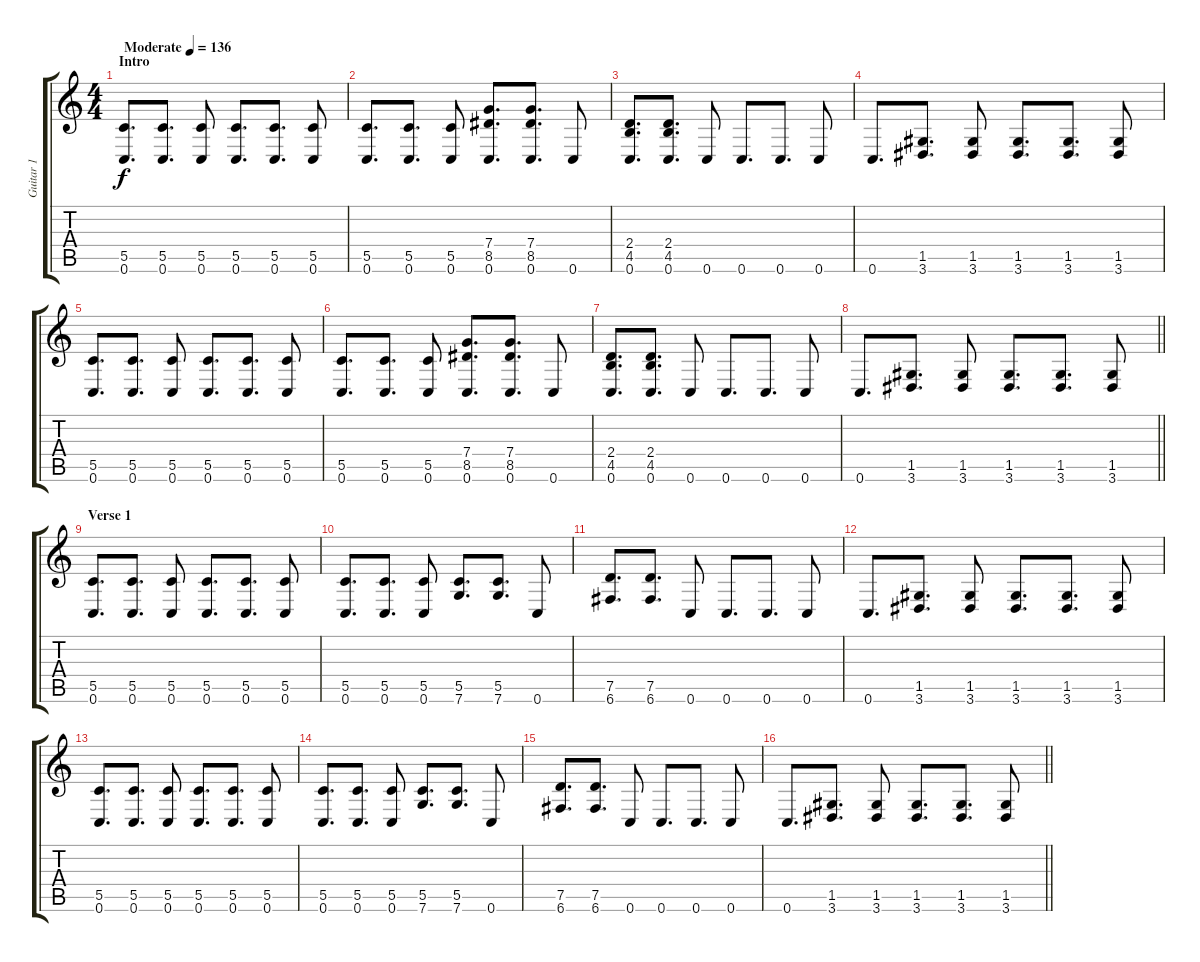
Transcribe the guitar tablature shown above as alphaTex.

\track ("Guitar 1" "Guitar 1") {instrument distortionguitar}
\staff {score tabs}
\tuning (D4 A3 F3 C3 G2 C2) {hide}
\ts (4 4)
\section ("" "Intro")
\tempo (136 "Moderate")
\clef g2
\ks c
(5.5 0.6).8{d dy f instrument distortionguitar} (5.5 0.6).8{d} (5.5 0.6).8 (5.5 0.6).8{d} (5.5 0.6).8{d} (5.5 0.6).8 |
(5.5 0.6).8{d} (5.5 0.6).8{d} (5.5 0.6).8 (7.4 8.5 0.6).8{d} (7.4 8.5 0.6).8{d} 0.6.8 |
(2.4 4.5 0.6).8{d} (2.4 4.5 0.6).8{d} 0.6.8 0.6.8{d} 0.6.8{d} 0.6.8 |
0.6.8{d} (1.5 3.6).8{d} (1.5 3.6).8 (1.5 3.6).8{d} (1.5 3.6).8{d} (1.5 3.6).8 |
(5.5 0.6).8{d} (5.5 0.6).8{d} (5.5 0.6).8 (5.5 0.6).8{d} (5.5 0.6).8{d} (5.5 0.6).8 |
(5.5 0.6).8{d} (5.5 0.6).8{d} (5.5 0.6).8 (7.4 8.5 0.6).8{d} (7.4 8.5 0.6).8{d} 0.6.8 |
(2.4 4.5 0.6).8{d} (2.4 4.5 0.6).8{d} 0.6.8 0.6.8{d} 0.6.8{d} 0.6.8 |
\barLineRight lightlight
0.6.8{d} (1.5 3.6).8{d} (1.5 3.6).8 (1.5 3.6).8{d} (1.5 3.6).8{d} (1.5 3.6).8 |
\section ("" "Verse 1")
(5.5 0.6).8{d} (5.5 0.6).8{d} (5.5 0.6).8 (5.5 0.6).8{d} (5.5 0.6).8{d} (5.5 0.6).8 |
(5.5 0.6).8{d} (5.5 0.6).8{d} (5.5 0.6).8 (5.5 7.6).8{d} (5.5 7.6).8{d} 0.6.8 |
(7.5 6.6).8{d} (7.5 6.6).8{d} 0.6.8 0.6.8{d} 0.6.8{d} 0.6.8 |
0.6.8{d} (1.5 3.6).8{d} (1.5 3.6).8 (1.5 3.6).8{d} (1.5 3.6).8{d} (1.5 3.6).8 |
(5.5 0.6).8{d} (5.5 0.6).8{d} (5.5 0.6).8 (5.5 0.6).8{d} (5.5 0.6).8{d} (5.5 0.6).8 |
(5.5 0.6).8{d} (5.5 0.6).8{d} (5.5 0.6).8 (5.5 7.6).8{d} (5.5 7.6).8{d} 0.6.8 |
(7.5 6.6).8{d} (7.5 6.6).8{d} 0.6.8 0.6.8{d} 0.6.8{d} 0.6.8 |
\barLineRight lightlight
0.6.8{d} (1.5 3.6).8{d} (1.5 3.6).8 (1.5 3.6).8{d} (1.5 3.6).8{d} (1.5 3.6).8
